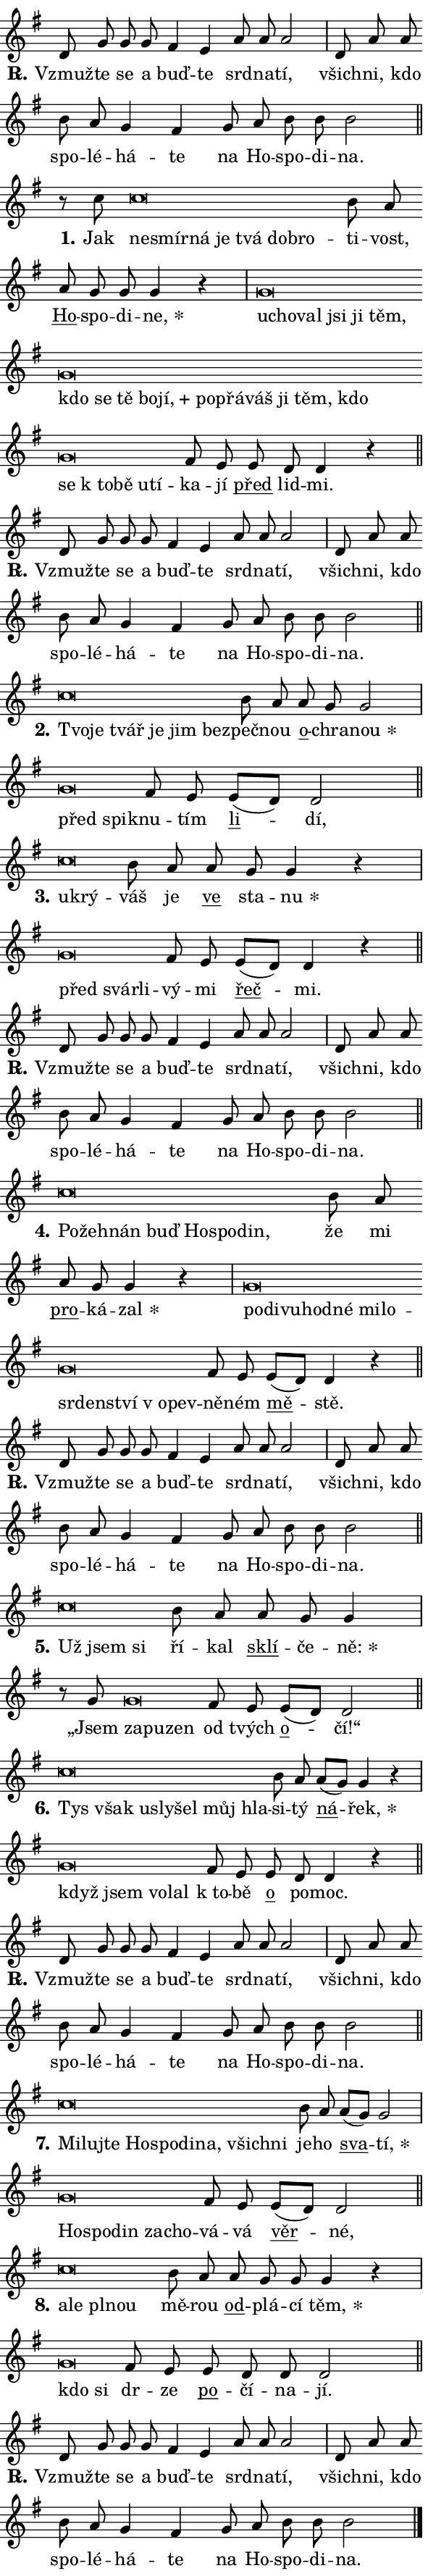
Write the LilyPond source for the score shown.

\version "2.24.0"
\header { tagline = "" }
\paper {
  indent = 0\cm
  top-margin = 0\cm
  right-margin = 0.13\cm % to fit lyric hyphens
  bottom-margin = 0\cm
  left-margin = 0\cm
  paper-width = 10\cm
  page-breaking = #ly:one-page-breaking
  system-system-spacing.basic-distance = #11
  score-system-spacing.basic-distance = #11
  ragged-last = ##f
}


%% Author: Thomas Morley
%% https://lists.gnu.org/archive/html/lilypond-user/2020-05/msg00002.html
#(define (line-position grob)
"Returns position of @var[grob} in current system:
   @code{'start}, if at first time-step
   @code{'end}, if at last time-step
   @code{'middle} otherwise
"
  (let* ((col (ly:item-get-column grob))
         (ln (ly:grob-object col 'left-neighbor))
         (rn (ly:grob-object col 'right-neighbor))
         (col-to-check-left (if (ly:grob? ln) ln col))
         (col-to-check-right (if (ly:grob? rn) rn col))
         (break-dir-left
           (and
             (ly:grob-property col-to-check-left 'non-musical #f)
             (ly:item-break-dir col-to-check-left)))
         (break-dir-right
           (and
             (ly:grob-property col-to-check-right 'non-musical #f)
             (ly:item-break-dir col-to-check-right))))
        (cond ((eqv? 1 break-dir-left) 'start)
              ((eqv? -1 break-dir-right) 'end)
              (else 'middle))))

#(define (tranparent-at-line-position vctor)
  (lambda (grob)
  "Relying on @code{line-position} select the relevant enry from @var{vctor}.
Used to determine transparency,"
    (case (line-position grob)
      ((end) (not (vector-ref vctor 0)))
      ((middle) (not (vector-ref vctor 1)))
      ((start) (not (vector-ref vctor 2))))))

noteHeadBreakVisibility =
#(define-music-function (break-visibility)(vector?)
"Makes @code{NoteHead}s transparent relying on @var{break-visibility}"
#{
  \override NoteHead.transparent =
    #(tranparent-at-line-position break-visibility)
#})

#(define delete-ledgers-for-transparent-note-heads
  (lambda (grob)
    "Reads whether a @code{NoteHead} is transparent.
If so this @code{NoteHead} is removed from @code{'note-heads} from
@var{grob}, which is supposed to be @code{LedgerLineSpanner}.
As a result ledgers are not printed for this @code{NoteHead}"
    (let* ((nhds-array (ly:grob-object grob 'note-heads))
           (nhds-list
             (if (ly:grob-array? nhds-array)
                 (ly:grob-array->list nhds-array)
                 '()))
           ;; Relies on the transparent-property being done before
           ;; Staff.LedgerLineSpanner.after-line-breaking is executed.
           ;; This is fragile ...
           (to-keep
             (remove
               (lambda (nhd)
                 (ly:grob-property nhd 'transparent #f))
               nhds-list)))
      ;; TODO find a better method to iterate over grob-arrays, similiar
      ;; to filter/remove etc for lists
      ;; For now rebuilt from scratch
      (set! (ly:grob-object grob 'note-heads)  '())
      (for-each
        (lambda (nhd)
          (ly:pointer-group-interface::add-grob grob 'note-heads nhd))
        to-keep))))

squashNotes = {
  \override NoteHead.X-extent = #'(-0.2 . 0.2)
  \override NoteHead.Y-extent = #'(-0.75 . 0)
  \override NoteHead.stencil =
    #(lambda (grob)
       (let ((pos (ly:grob-property grob 'staff-position)))
         (begin
           (if (< pos -7) (display "ERROR: Lower brevis then expected\n") (display ""))
           (if (<= pos -6) ly:text-interface::print ly:note-head::print))))
}
unSquashNotes = {
  \revert NoteHead.X-extent
  \revert NoteHead.Y-extent
  \revert NoteHead.stencil
}

hideNotes = \noteHeadBreakVisibility #begin-of-line-visible
unHideNotes = \noteHeadBreakVisibility #all-visible

% work-around for resetting accidentals
% https://lilypond.org/doc/v2.23/Documentation/notation/displaying-rhythms#unmetered-music
cadenzaMeasure = {
  \cadenzaOff
  \partial 1024 s1024
  \cadenzaOn
}

#(define-markup-command (accent layout props text) (markup?)
  "Underline accented syllable"
  (interpret-markup layout props
    #{\markup \override #'(offset . 4.3) \underline { #text }#}))

responsum = \markup \concat {
  "R" \hspace #-1.05 \path #0.1 #'((moveto 0 0.07) (lineto 0.9 0.8)) \hspace #0.05 "."
}

spaceSize = #0.6828661417322834 % exact space size for TeX Gyre Schola

\layout {
  \context {
    \Staff
    \remove "Time_signature_engraver"
    \override LedgerLineSpanner.after-line-breaking = #delete-ledgers-for-transparent-note-heads
  }
  \context {
    \Lyrics {
      \override LyricSpace.minimum-distance = \spaceSize
      \override LyricText.font-name = #"TeX Gyre Schola"
      \override LyricText.font-size = 1
      \override StanzaNumber.font-name = #"TeX Gyre Schola Bold"
      \override StanzaNumber.font-size = 1
    }
  }
  \context {
    \Score 
    \override NoteHead.text =
      #(lambda (grob) 
        (let ((pos (ly:grob-property grob 'staff-position)))
          #{\markup {
            \combine
              \halign #-0.55 \raise #(if (= pos -6) 0 0.5) \override #'(thickness . 2) \draw-line #'(3.2 . 0)
              \musicglyph "noteheads.sM1"
          }#}))
  }
}

% magnetic-lyrics.ily
%
%   written by
%     Jean Abou Samra <jean@abou-samra.fr>
%     Werner Lemberg <wl@gnu.org>
%
%   adapted by
%     Jiri Hon <jiri.hon@gmail.com>
%
% Version 2022-Apr-15

% https://www.mail-archive.com/lilypond-user@gnu.org/msg149350.html

#(define (Left_hyphen_pointer_engraver context)
   "Collect syllable-hyphen-syllable occurrences in lyrics and store
them in properties.  This engraver only looks to the left.  For
example, if the lyrics input is @code{foo -- bar}, it does the
following.

@itemize @bullet
@item
Set the @code{text} property of the @code{LyricHyphen} grob between
@q{foo} and @q{bar} to @code{foo}.

@item
Set the @code{left-hyphen} property of the @code{LyricText} grob with
text @q{foo} to the @code{LyricHyphen} grob between @q{foo} and
@q{bar}.
@end itemize

Use this auxiliary engraver in combination with the
@code{lyric-@/text::@/apply-@/magnetic-@/offset!} hook."
   (let ((hyphen #f)
         (text #f))
     (make-engraver
      (acknowledgers
       ((lyric-syllable-interface engraver grob source-engraver)
        (set! text grob)))
      (end-acknowledgers
       ((lyric-hyphen-interface engraver grob source-engraver)
        ;(when (not (grob::has-interface grob 'lyric-space-interface))
          (set! hyphen grob)));)
      ((stop-translation-timestep engraver)
       (when (and text hyphen)
         (ly:grob-set-object! text 'left-hyphen hyphen))
       (set! text #f)
       (set! hyphen #f)))))

#(define (lyric-text::apply-magnetic-offset! grob)
   "If the space between two syllables is less than the value in
property @code{LyricText@/.details@/.squash-threshold}, move the right
syllable to the left so that it gets concatenated with the left
syllable.

Use this function as a hook for
@code{LyricText@/.after-@/line-@/breaking} if the
@code{Left_@/hyphen_@/pointer_@/engraver} is active."
   (let ((hyphen (ly:grob-object grob 'left-hyphen #f)))
     (when hyphen
       (let ((left-text (ly:spanner-bound hyphen LEFT)))
         (when (grob::has-interface left-text 'lyric-syllable-interface)
           (let* ((common (ly:grob-common-refpoint grob left-text X))
                  (this-x-ext (ly:grob-extent grob common X))
                  (left-x-ext
                   (begin
                     ;; Trigger magnetism for left-text.
                     (ly:grob-property left-text 'after-line-breaking)
                     (ly:grob-extent left-text common X)))
                  ;; `delta` is the gap width between two syllables.
                  (delta (- (interval-start this-x-ext)
                            (interval-end left-x-ext)))
                  (details (ly:grob-property grob 'details))
                  (threshold (assoc-get 'squash-threshold details 0.2)))
             (when (< delta threshold)
               (let* (;; We have to manipulate the input text so that
                      ;; ligatures crossing syllable boundaries are not
                      ;; disabled.  For languages based on the Latin
                      ;; script this is essentially a beautification.
                      ;; However, for non-Western scripts it can be a
                      ;; necessity.
                      (lt (ly:grob-property left-text 'text))
                      (rt (ly:grob-property grob 'text))
                      (is-space (grob::has-interface hyphen 'lyric-space-interface))
                      (space (if is-space " " ""))
                      (extra-delta (if is-space spaceSize 0))
                      ;; Append new syllable.
                      (ltrt-space (if (and (string? lt) (string? rt))
                                (string-append lt space rt)
                                (make-concat-markup (list lt space rt))))
                      ;; Right-align `ltrt` to the right side.
                      (ltrt-space-markup (grob-interpret-markup
                               grob
                               (make-translate-markup
                                (cons (interval-length this-x-ext) 0)
                                (make-right-align-markup ltrt-space)))))
                 (begin
                   ;; Don't print `left-text`.
                   (ly:grob-set-property! left-text 'stencil #f)
                   ;; Set text and stencil (which holds all collected
                   ;; syllables so far) and shift it to the left.
                   (ly:grob-set-property! grob 'text ltrt-space)
                   (ly:grob-set-property! grob 'stencil ltrt-space-markup)
                   (ly:grob-translate-axis! grob (- (- delta extra-delta)) X))))))))))


#(define (lyric-hyphen::displace-bounds-first grob)
   ;; Make very sure this callback isn't triggered too early.
   (let ((left (ly:spanner-bound grob LEFT))
         (right (ly:spanner-bound grob RIGHT)))
     (ly:grob-property left 'after-line-breaking)
     (ly:grob-property right 'after-line-breaking)
     (ly:lyric-hyphen::print grob)))

squashThreshold = #0.4

\layout {
  \context {
    \Lyrics
    \consists #Left_hyphen_pointer_engraver
    \override LyricText.after-line-breaking =
      #lyric-text::apply-magnetic-offset!
    \override LyricHyphen.stencil = #lyric-hyphen::displace-bounds-first
    \override LyricText.details.squash-threshold = \squashThreshold
    \override LyricHyphen.minimum-distance = 0
    \override LyricHyphen.minimum-length = \squashThreshold
  }
}

squashText = \override LyricText.details.squash-threshold = 9999
unSquashText = \override LyricText.details.squash-threshold = \squashThreshold

leftText = \override LyricText.self-alignment-X = #LEFT
unLeftText = \revert LyricText.self-alignment-X

starOffset = #(lambda (grob) 
                (let ((x_offset (ly:self-alignment-interface::aligned-on-x-parent grob)))
                  (if (= x_offset 0) 0 (+ x_offset 1.2))))

star = #(define-music-function (syllable)(string?)
"Append star separator at the end of a syllable"
#{
  \once \override LyricText.X-offset = #starOffset
  \lyricmode { \markup {
    #syllable
    \override #'((font-name . "TeX Gyre Schola Bold")) \hspace #0.2 \lower #0.65 \larger "*"
  } }
#})

starAccent = #(define-music-function (syllable)(string?)
"Append star separator at the end of a syllable and make accent"
#{
  \once \override LyricText.X-offset = #starOffset
  \lyricmode { \markup {
    \accent #syllable
    \override #'((font-name . "TeX Gyre Schola Bold")) \hspace #0.2 \lower #0.65 \larger "*"
  } }
#})

breath = #(define-music-function (syllable)(string?)
"Append breathing indicator at the end of a syllable"
#{
  \lyricmode { \markup { #syllable "+" } }
#})

optionalBreath = #(define-music-function (syllable)(string?)
"Append optional breathing indicator at the end of a syllable"
#{
  \lyricmode { \markup { #syllable "(+)" } }
#})


\score {
    <<
        \new Voice = "melody" { \cadenzaOn \key g \major \relative { d'8 g g g fis4 e a8 a a2 \cadenzaMeasure \bar "|" d,8 a' a \bar "" b a \bar "" g4 fis \bar "" g8 a b b b2 \cadenzaMeasure \bar "||" \break } }
        \new Lyrics \lyricsto "melody" { \lyricmode { \set stanza = \responsum
Vzmuž -- te se a buď -- te srd -- na -- tí, všich -- ni, kdo spo -- lé -- há -- te na Ho -- spo -- di -- na. } }
    >>
    \layout {}
}

\score {
    <<
        \new Voice = "melody" { \cadenzaOn \key g \major \relative { r8 c''8 \squashNotes c\breve*1/16 \hideNotes \breve*1/16 \bar "" \breve*1/16 \bar "" \breve*1/16 \bar "" \breve*1/16 \bar "" \breve*1/16 \breve*1/16 \bar "" \unHideNotes \unSquashNotes b8 a \bar "" a g g g4 r \cadenzaMeasure \bar "|" \squashNotes g\breve*1/16 \hideNotes \breve*1/16 \bar "" \breve*1/16 \bar "" \breve*1/16 \bar "" \breve*1/16 \bar "" \breve*1/16 \bar "" \breve*1/16 \bar "" \breve*1/16 \bar "" \breve*1/16 \bar "" \breve*1/16 \bar "" \breve*1/16 \bar "" \breve*1/16 \bar "" \breve*1/16 \bar "" \breve*1/16 \bar "" \breve*1/16 \bar "" \breve*1/16 \bar "" \breve*1/16 \bar "" \breve*1/16 \bar "" \breve*1/16 \bar "" \breve*1/16 \bar "" \breve*1/16 \breve*1/16 \bar "" \unHideNotes \unSquashNotes fis8 e \bar "" e d d4 r \cadenzaMeasure \bar "||" \break } }
        \new Lyrics \lyricsto "melody" { \lyricmode { \set stanza = "1."
Jak \leftText ne -- \squashText smír -- ná je tvá dob -- ro -- \unLeftText \unSquashText ti -- vost, \markup \accent Ho -- spo -- di -- \star ne, \leftText u -- \squashText cho -- val jsi ji těm, kdo se tě bo -- \breath "jí," po -- přá -- váš ji těm, kdo se "k to" -- bě u -- tí -- \unLeftText \unSquashText ka -- jí \markup \accent před lid -- mi. } }
    >>
    \layout {}
}

\score {
    <<
        \new Voice = "melody" { \cadenzaOn \key g \major \relative { d'8 g g g fis4 e a8 a a2 \cadenzaMeasure \bar "|" d,8 a' a \bar "" b a \bar "" g4 fis \bar "" g8 a b b b2 \cadenzaMeasure \bar "||" \break } }
        \new Lyrics \lyricsto "melody" { \lyricmode { \set stanza = \responsum
Vzmuž -- te se a buď -- te srd -- na -- tí, všich -- ni, kdo spo -- lé -- há -- te na Ho -- spo -- di -- na. } }
    >>
    \layout {}
}

\score {
    <<
        \new Voice = "melody" { \cadenzaOn \key g \major \relative { \squashNotes c''\breve*1/16 \hideNotes \breve*1/16 \bar "" \breve*1/16 \bar "" \breve*1/16 \bar "" \breve*1/16 \breve*1/16 \bar "" \unHideNotes \unSquashNotes b8 a \bar "" a g g2 \cadenzaMeasure \bar "|" \squashNotes g\breve*1/16 \hideNotes \breve*1/16 \bar "" \unHideNotes \unSquashNotes fis8 e \bar "" e[( d)] d2 \cadenzaMeasure \bar "||" \break } }
        \new Lyrics \lyricsto "melody" { \lyricmode { \set stanza = "2."
\leftText Tvo -- \squashText je tvář je jim bez -- \unLeftText \unSquashText peč -- nou \markup \accent o -- chra -- \star nou \leftText před \squashText spik -- \unLeftText \unSquashText nu -- tím \markup \accent li -- dí, } }
    >>
    \layout {}
}

\score {
    <<
        \new Voice = "melody" { \cadenzaOn \key g \major \relative { \squashNotes c''\breve*1/16 \hideNotes \breve*1/16 \bar "" \unHideNotes \unSquashNotes b8 a \bar "" a g g4 r \cadenzaMeasure \bar "|" \squashNotes g\breve*1/16 \hideNotes \breve*1/16 \breve*1/16 \bar "" \unHideNotes \unSquashNotes fis8 e \bar "" e[( d)] d4 r \cadenzaMeasure \bar "||" \break } }
        \new Lyrics \lyricsto "melody" { \lyricmode { \set stanza = "3."
\leftText u -- \squashText krý -- \unLeftText \unSquashText váš je \markup \accent ve sta -- \star nu \leftText před \squashText svár -- li -- \unLeftText \unSquashText vý -- mi \markup \accent řeč -- mi. } }
    >>
    \layout {}
}

\score {
    <<
        \new Voice = "melody" { \cadenzaOn \key g \major \relative { d'8 g g g fis4 e a8 a a2 \cadenzaMeasure \bar "|" d,8 a' a \bar "" b a \bar "" g4 fis \bar "" g8 a b b b2 \cadenzaMeasure \bar "||" \break } }
        \new Lyrics \lyricsto "melody" { \lyricmode { \set stanza = \responsum
Vzmuž -- te se a buď -- te srd -- na -- tí, všich -- ni, kdo spo -- lé -- há -- te na Ho -- spo -- di -- na. } }
    >>
    \layout {}
}

\score {
    <<
        \new Voice = "melody" { \cadenzaOn \key g \major \relative { \squashNotes c''\breve*1/16 \hideNotes \breve*1/16 \bar "" \breve*1/16 \bar "" \breve*1/16 \bar "" \breve*1/16 \bar "" \breve*1/16 \breve*1/16 \bar "" \unHideNotes \unSquashNotes b8 a \bar "" a g g4 r \cadenzaMeasure \bar "|" \squashNotes g\breve*1/16 \hideNotes \breve*1/16 \bar "" \breve*1/16 \bar "" \breve*1/16 \bar "" \breve*1/16 \bar "" \breve*1/16 \bar "" \breve*1/16 \bar "" \breve*1/16 \bar "" \breve*1/16 \bar "" \breve*1/16 \bar "" \breve*1/16 \breve*1/16 \bar "" \unHideNotes \unSquashNotes fis8 e \bar "" e[( d)] d4 r \cadenzaMeasure \bar "||" \break } }
        \new Lyrics \lyricsto "melody" { \lyricmode { \set stanza = "4."
\leftText Po -- \squashText žeh -- nán buď Ho -- spo -- din, \unLeftText \unSquashText že mi \markup \accent pro -- ká -- \star zal \leftText po -- \squashText di -- vu -- hod -- né mi -- lo -- sr -- den -- ství "v o" -- pev -- \unLeftText \unSquashText ně -- ném \markup \accent mě -- stě. } }
    >>
    \layout {}
}

\score {
    <<
        \new Voice = "melody" { \cadenzaOn \key g \major \relative { d'8 g g g fis4 e a8 a a2 \cadenzaMeasure \bar "|" d,8 a' a \bar "" b a \bar "" g4 fis \bar "" g8 a b b b2 \cadenzaMeasure \bar "||" \break } }
        \new Lyrics \lyricsto "melody" { \lyricmode { \set stanza = \responsum
Vzmuž -- te se a buď -- te srd -- na -- tí, všich -- ni, kdo spo -- lé -- há -- te na Ho -- spo -- di -- na. } }
    >>
    \layout {}
}

\score {
    <<
        \new Voice = "melody" { \cadenzaOn \key g \major \relative { \squashNotes c''\breve*1/16 \hideNotes \breve*1/16 \breve*1/16 \bar "" \unHideNotes \unSquashNotes b8 a \bar "" a g g4 \cadenzaMeasure \bar "|" r8 g8 \squashNotes g\breve*1/16 \hideNotes \breve*1/16 \breve*1/16 \bar "" \unHideNotes \unSquashNotes fis8 e \bar "" e[( d)] d2 \cadenzaMeasure \bar "||" \break } }
        \new Lyrics \lyricsto "melody" { \lyricmode { \set stanza = "5."
\leftText Už \squashText jsem si \unLeftText \unSquashText ří -- kal \markup \accent sklí -- če -- \star ně: „Jsem \leftText za -- \squashText pu -- zen \unLeftText \unSquashText od tvých \markup \accent o -- čí!“ } }
    >>
    \layout {}
}

\score {
    <<
        \new Voice = "melody" { \cadenzaOn \key g \major \relative { \squashNotes c''\breve*1/16 \hideNotes \breve*1/16 \bar "" \breve*1/16 \bar "" \breve*1/16 \bar "" \breve*1/16 \bar "" \breve*1/16 \breve*1/16 \bar "" \unHideNotes \unSquashNotes b8 a \bar "" a[( g)] g4 r \cadenzaMeasure \bar "|" \squashNotes g\breve*1/16 \hideNotes \breve*1/16 \bar "" \breve*1/16 \breve*1/16 \bar "" \unHideNotes \unSquashNotes fis8 e \bar "" e d d4 r \cadenzaMeasure \bar "||" \break } }
        \new Lyrics \lyricsto "melody" { \lyricmode { \set stanza = "6."
\leftText Tys \squashText však u -- sly -- šel můj hla -- \unLeftText \unSquashText si -- tý \markup \accent ná -- \star řek, \leftText když \squashText jsem vo -- lal \unLeftText \unSquashText "k to" -- bě \markup \accent o po -- moc. } }
    >>
    \layout {}
}

\score {
    <<
        \new Voice = "melody" { \cadenzaOn \key g \major \relative { d'8 g g g fis4 e a8 a a2 \cadenzaMeasure \bar "|" d,8 a' a \bar "" b a \bar "" g4 fis \bar "" g8 a b b b2 \cadenzaMeasure \bar "||" \break } }
        \new Lyrics \lyricsto "melody" { \lyricmode { \set stanza = \responsum
Vzmuž -- te se a buď -- te srd -- na -- tí, všich -- ni, kdo spo -- lé -- há -- te na Ho -- spo -- di -- na. } }
    >>
    \layout {}
}

\score {
    <<
        \new Voice = "melody" { \cadenzaOn \key g \major \relative { \squashNotes c''\breve*1/16 \hideNotes \breve*1/16 \bar "" \breve*1/16 \bar "" \breve*1/16 \bar "" \breve*1/16 \bar "" \breve*1/16 \bar "" \breve*1/16 \bar "" \breve*1/16 \breve*1/16 \bar "" \unHideNotes \unSquashNotes b8 a \bar "" a[( g)] g2 \cadenzaMeasure \bar "|" \squashNotes g\breve*1/16 \hideNotes \breve*1/16 \bar "" \breve*1/16 \bar "" \breve*1/16 \breve*1/16 \bar "" \unHideNotes \unSquashNotes fis8 e \bar "" e[( d)] d2 \cadenzaMeasure \bar "||" \break } }
        \new Lyrics \lyricsto "melody" { \lyricmode { \set stanza = "7."
\leftText Mi -- \squashText luj -- te Ho -- spo -- di -- na, všich -- ni \unLeftText \unSquashText je -- ho \markup \accent sva -- \star tí, \leftText Ho -- \squashText spo -- din za -- cho -- \unLeftText \unSquashText vá -- vá \markup \accent věr -- né, } }
    >>
    \layout {}
}

\score {
    <<
        \new Voice = "melody" { \cadenzaOn \key g \major \relative { \squashNotes c''\breve*1/16 \hideNotes \breve*1/16 \bar "" \breve*1/16 \breve*1/16 \bar "" \unHideNotes \unSquashNotes b8 a \bar "" a g g g4 r \cadenzaMeasure \bar "|" \squashNotes g\breve*1/16 \hideNotes \breve*1/16 \bar "" \unHideNotes \unSquashNotes fis8 e \bar "" e d d d2 \cadenzaMeasure \bar "||" \break } }
        \new Lyrics \lyricsto "melody" { \lyricmode { \set stanza = "8."
\leftText a -- \squashText le pl -- nou \unLeftText \unSquashText mě -- rou \markup \accent od -- plá -- cí \star těm, \leftText kdo \squashText si \unLeftText \unSquashText dr -- ze \markup \accent po -- čí -- na -- jí. } }
    >>
    \layout {}
}

\score {
    <<
        \new Voice = "melody" { \cadenzaOn \key g \major \relative { d'8 g g g fis4 e a8 a a2 \cadenzaMeasure \bar "|" d,8 a' a \bar "" b a \bar "" g4 fis \bar "" g8 a b b b2 \cadenzaMeasure \bar "||" \break } \bar "|." }
        \new Lyrics \lyricsto "melody" { \lyricmode { \set stanza = \responsum
Vzmuž -- te se a buď -- te srd -- na -- tí, všich -- ni, kdo spo -- lé -- há -- te na Ho -- spo -- di -- na. } }
    >>
    \layout {}
}
